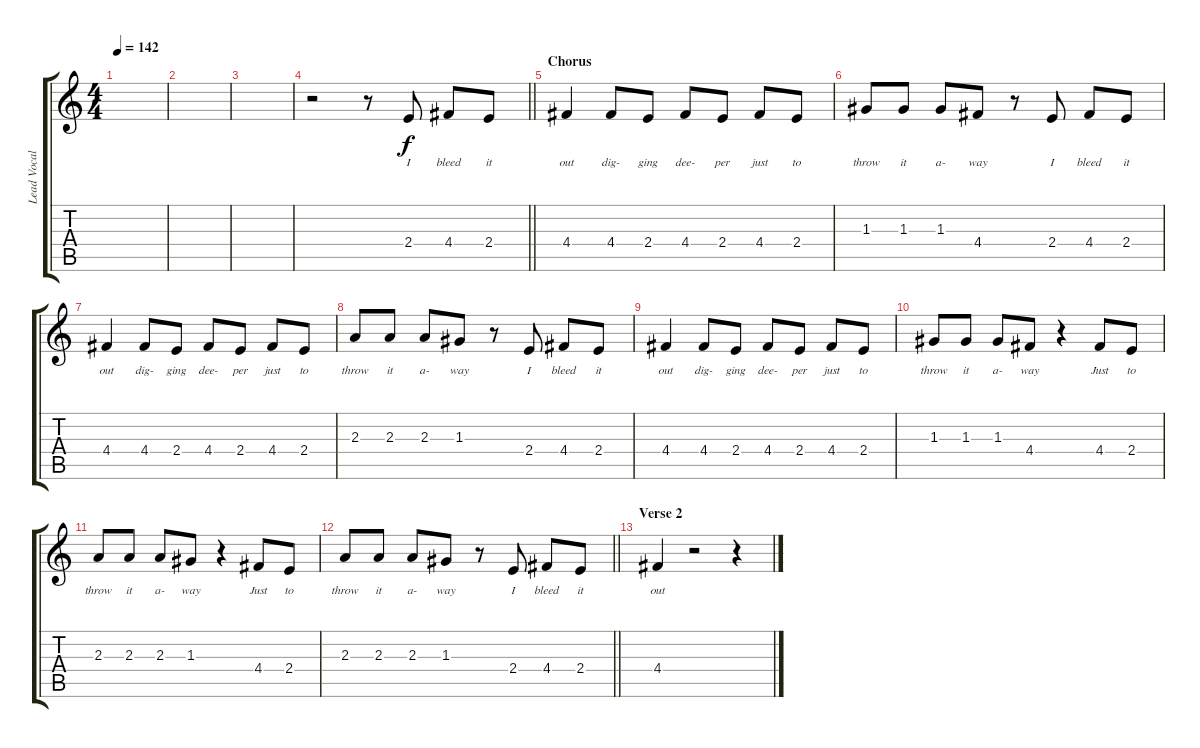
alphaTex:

\track ("Lead Vocals" "Lead Vocal") {instrument overdrivenguitar}
\staff {score tabs}
\tuning (E4 B3 G3 D3 A2 E2) {hide}
\ts (4 4)
\tempo 142
\clef g2
\ks c
|
|
|
\barLineRight lightlight
r.2 r.8 2.4.8{lyrics (0 "I") lyrics (1 "") lyrics (2 "") lyrics (3 "") lyrics (4 "")} 4.4.8{lyrics (0 "bleed") lyrics (1 "") lyrics (2 "") lyrics (3 "") lyrics (4 "")} 2.4.8{lyrics (0 "it") lyrics (1 "") lyrics (2 "") lyrics (3 "") lyrics (4 "")} |
\section ("" "Chorus")
4.4.4{lyrics (0 "out") lyrics (1 "") lyrics (2 "") lyrics (3 "") lyrics (4 "")} 4.4.8{lyrics (0 "dig-") lyrics (1 "") lyrics (2 "") lyrics (3 "") lyrics (4 "")} 2.4.8{lyrics (0 "ging") lyrics (1 "") lyrics (2 "") lyrics (3 "") lyrics (4 "")} 4.4.8{lyrics (0 "dee-") lyrics (1 "") lyrics (2 "") lyrics (3 "") lyrics (4 "")} 2.4.8{lyrics (0 "per") lyrics (1 "") lyrics (2 "") lyrics (3 "") lyrics (4 "")} 4.4.8{lyrics (0 "just") lyrics (1 "") lyrics (2 "") lyrics (3 "") lyrics (4 "")} 2.4.8{lyrics (0 "to") lyrics (1 "") lyrics (2 "") lyrics (3 "") lyrics (4 "")} |
1.3.8{lyrics (0 "throw") lyrics (1 "") lyrics (2 "") lyrics (3 "") lyrics (4 "")} 1.3.8{lyrics (0 "it") lyrics (1 "") lyrics (2 "") lyrics (3 "") lyrics (4 "")} 1.3.8{lyrics (0 "a-") lyrics (1 "") lyrics (2 "") lyrics (3 "") lyrics (4 "")} 4.4.8{lyrics (0 "way") lyrics (1 "") lyrics (2 "") lyrics (3 "") lyrics (4 "")} r.8 2.4.8{lyrics (0 "I") lyrics (1 "") lyrics (2 "") lyrics (3 "") lyrics (4 "")} 4.4.8{lyrics (0 "bleed") lyrics (1 "") lyrics (2 "") lyrics (3 "") lyrics (4 "")} 2.4.8{lyrics (0 "it") lyrics (1 "") lyrics (2 "") lyrics (3 "") lyrics (4 "")} |
4.4.4{lyrics (0 "out") lyrics (1 "") lyrics (2 "") lyrics (3 "") lyrics (4 "")} 4.4.8{lyrics (0 "dig-") lyrics (1 "") lyrics (2 "") lyrics (3 "") lyrics (4 "")} 2.4.8{lyrics (0 "ging") lyrics (1 "") lyrics (2 "") lyrics (3 "") lyrics (4 "")} 4.4.8{lyrics (0 "dee-") lyrics (1 "") lyrics (2 "") lyrics (3 "") lyrics (4 "")} 2.4.8{lyrics (0 "per") lyrics (1 "") lyrics (2 "") lyrics (3 "") lyrics (4 "")} 4.4.8{lyrics (0 "just") lyrics (1 "") lyrics (2 "") lyrics (3 "") lyrics (4 "")} 2.4.8{lyrics (0 "to") lyrics (1 "") lyrics (2 "") lyrics (3 "") lyrics (4 "")} |
2.3.8{lyrics (0 "throw") lyrics (1 "") lyrics (2 "") lyrics (3 "") lyrics (4 "")} 2.3.8{lyrics (0 "it") lyrics (1 "") lyrics (2 "") lyrics (3 "") lyrics (4 "")} 2.3.8{lyrics (0 "a-") lyrics (1 "") lyrics (2 "") lyrics (3 "") lyrics (4 "")} 1.3.8{lyrics (0 "way") lyrics (1 "") lyrics (2 "") lyrics (3 "") lyrics (4 "")} r.8 2.4.8{lyrics (0 "I") lyrics (1 "") lyrics (2 "") lyrics (3 "") lyrics (4 "")} 4.4.8{lyrics (0 "bleed") lyrics (1 "") lyrics (2 "") lyrics (3 "") lyrics (4 "")} 2.4.8{lyrics (0 "it") lyrics (1 "") lyrics (2 "") lyrics (3 "") lyrics (4 "")} |
4.4.4{lyrics (0 "out") lyrics (1 "") lyrics (2 "") lyrics (3 "") lyrics (4 "")} 4.4.8{lyrics (0 "dig-") lyrics (1 "") lyrics (2 "") lyrics (3 "") lyrics (4 "")} 2.4.8{lyrics (0 "ging") lyrics (1 "") lyrics (2 "") lyrics (3 "") lyrics (4 "")} 4.4.8{lyrics (0 "dee-") lyrics (1 "") lyrics (2 "") lyrics (3 "") lyrics (4 "")} 2.4.8{lyrics (0 "per") lyrics (1 "") lyrics (2 "") lyrics (3 "") lyrics (4 "")} 4.4.8{lyrics (0 "just") lyrics (1 "") lyrics (2 "") lyrics (3 "") lyrics (4 "")} 2.4.8{lyrics (0 "to") lyrics (1 "") lyrics (2 "") lyrics (3 "") lyrics (4 "")} |
1.3.8{lyrics (0 "throw") lyrics (1 "") lyrics (2 "") lyrics (3 "") lyrics (4 "")} 1.3.8{lyrics (0 "it") lyrics (1 "") lyrics (2 "") lyrics (3 "") lyrics (4 "")} 1.3.8{lyrics (0 "a-") lyrics (1 "") lyrics (2 "") lyrics (3 "") lyrics (4 "")} 4.4.8{lyrics (0 "way") lyrics (1 "") lyrics (2 "") lyrics (3 "") lyrics (4 "")} r.4 4.4.8{lyrics (0 "Just") lyrics (1 "") lyrics (2 "") lyrics (3 "") lyrics (4 "")} 2.4.8{lyrics (0 "to") lyrics (1 "") lyrics (2 "") lyrics (3 "") lyrics (4 "")} |
2.3.8{lyrics (0 "throw") lyrics (1 "") lyrics (2 "") lyrics (3 "") lyrics (4 "")} 2.3.8{lyrics (0 "it") lyrics (1 "") lyrics (2 "") lyrics (3 "") lyrics (4 "")} 2.3.8{lyrics (0 "a-") lyrics (1 "") lyrics (2 "") lyrics (3 "") lyrics (4 "")} 1.3.8{lyrics (0 "way") lyrics (1 "") lyrics (2 "") lyrics (3 "") lyrics (4 "")} r.4 4.4.8{lyrics (0 "Just") lyrics (1 "") lyrics (2 "") lyrics (3 "") lyrics (4 "")} 2.4.8{lyrics (0 "to") lyrics (1 "") lyrics (2 "") lyrics (3 "") lyrics (4 "")} |
\barLineRight lightlight
2.3.8{lyrics (0 "throw") lyrics (1 "") lyrics (2 "") lyrics (3 "") lyrics (4 "")} 2.3.8{lyrics (0 "it") lyrics (1 "") lyrics (2 "") lyrics (3 "") lyrics (4 "")} 2.3.8{lyrics (0 "a-") lyrics (1 "") lyrics (2 "") lyrics (3 "") lyrics (4 "")} 1.3.8{lyrics (0 "way") lyrics (1 "") lyrics (2 "") lyrics (3 "") lyrics (4 "")} r.8 2.4.8{lyrics (0 "I") lyrics (1 "") lyrics (2 "") lyrics (3 "") lyrics (4 "")} 4.4.8{lyrics (0 "bleed") lyrics (1 "") lyrics (2 "") lyrics (3 "") lyrics (4 "")} 2.4.8{lyrics (0 "it") lyrics (1 "") lyrics (2 "") lyrics (3 "") lyrics (4 "")} |
\section ("" "Verse 2")
4.4.4{lyrics (0 "out") lyrics (1 "") lyrics (2 "") lyrics (3 "") lyrics (4 "")} r.2 r.4
